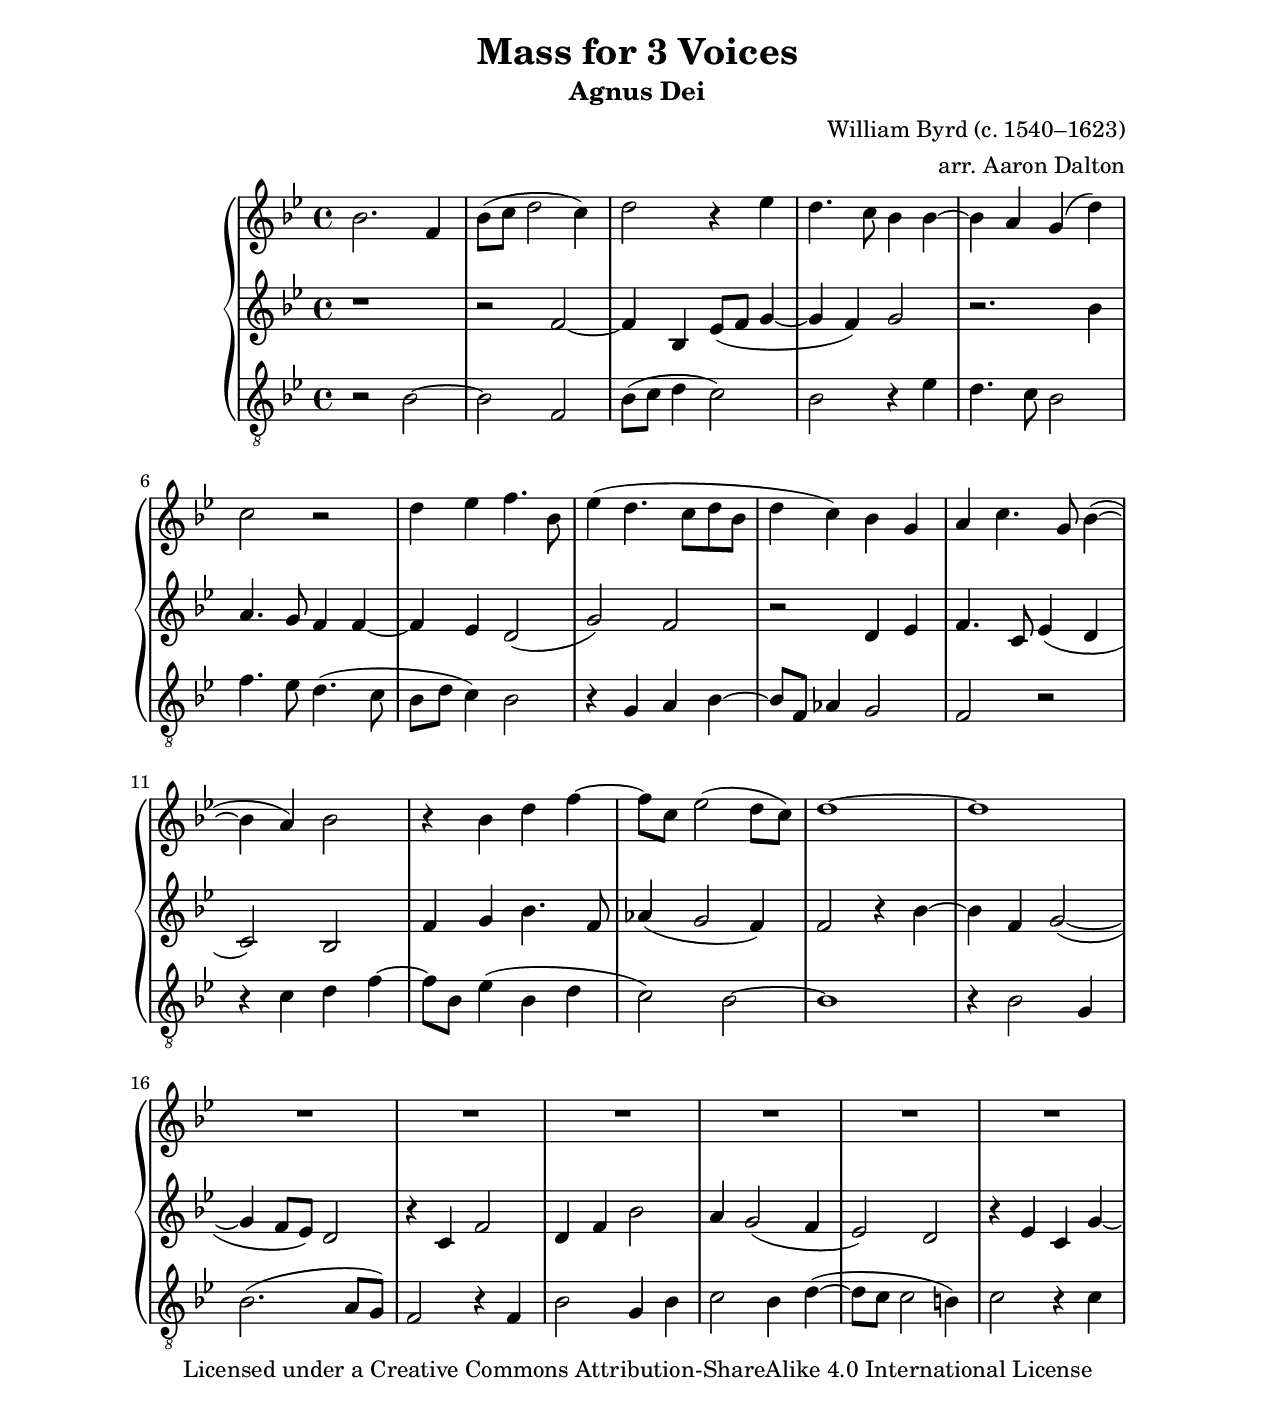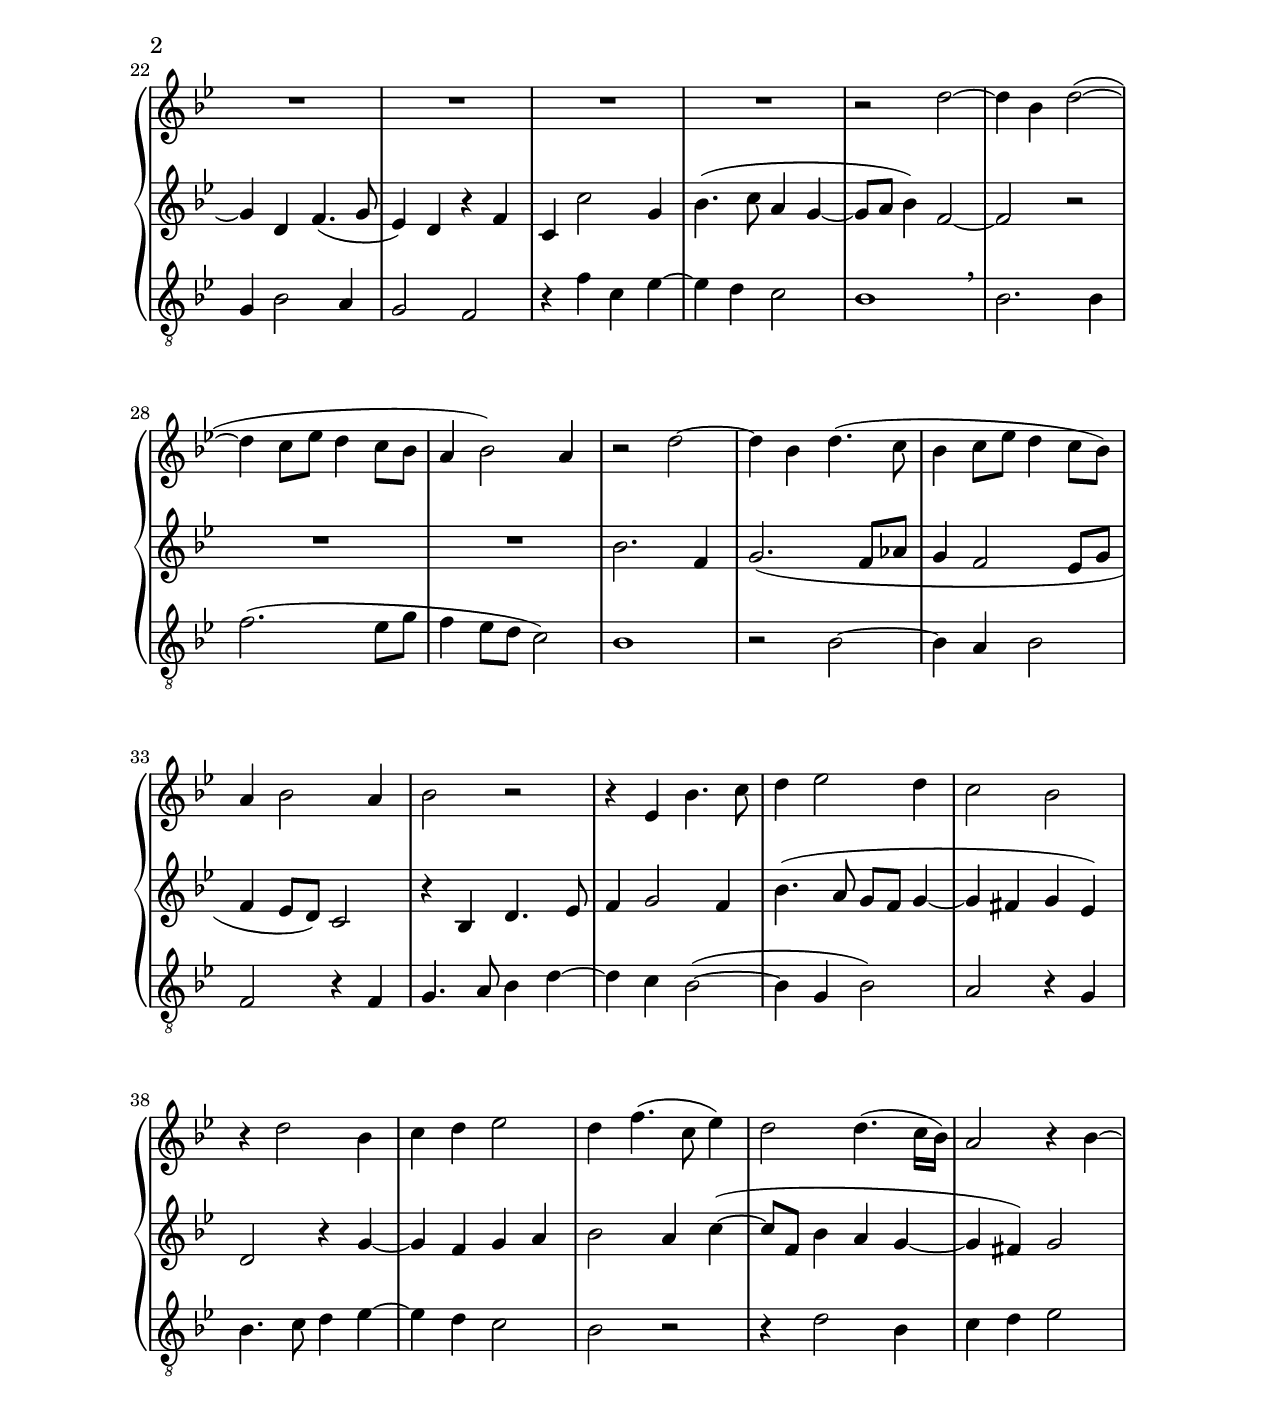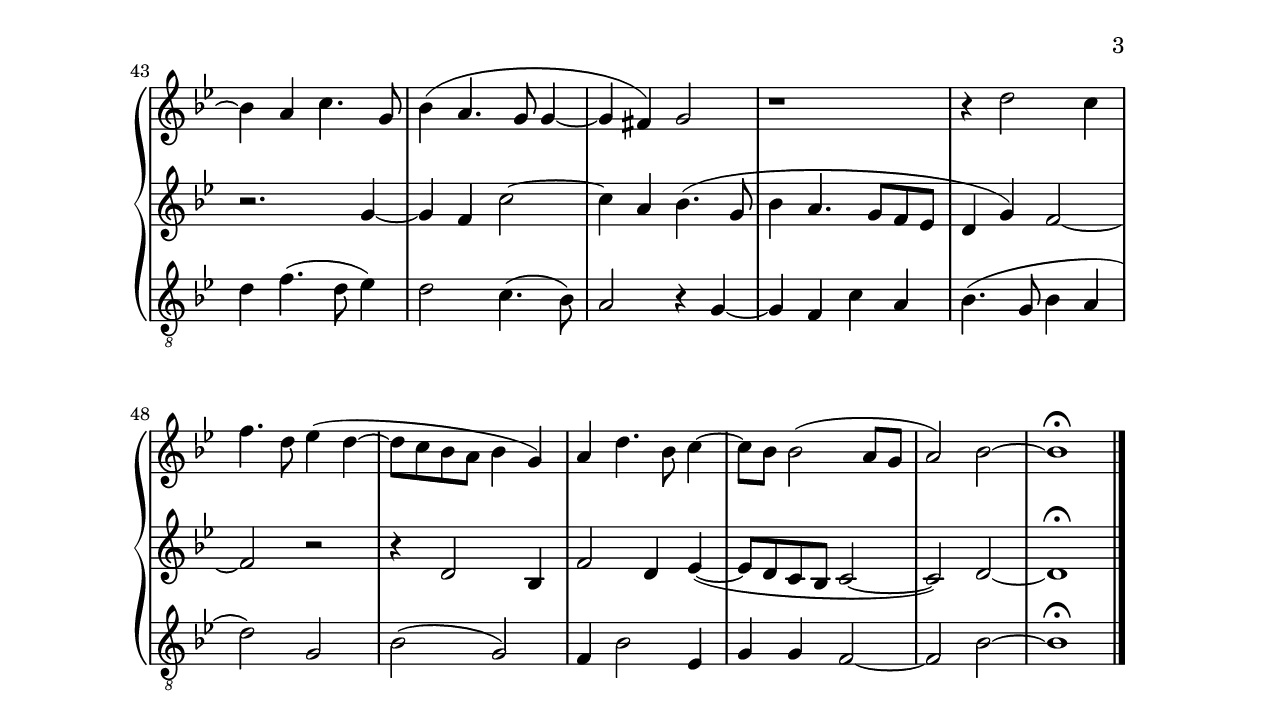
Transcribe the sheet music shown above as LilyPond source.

\version "2.18.2"

oneNotes = \transpose c f \relative c' {
    \time 4/4
    \key f \major
    f2. c4 | f8( g a2 g4) | a2 r4 bes | a4. g8 f4 f~ | f e d( a') | g2 r | a4 bes c4. f,8 | bes4( a4. g8 a f | a4 g) 
    f d | e g4. d8 f4~( | f e) f2 | r4 f a c4~ | c8 g bes2( a8 g) |
    a1~ | a1 | R1*10 | r2 a2~ | a4 f4 a2~( | a4 g8 bes  
    a4 g8 f | e4 f2) e4 | r2 a2~ | a4 f4 a4.( g8 | f4 g8 bes 
    a4 g8 f) | e4 f2 e4 | f2 r2 | r4 bes,4 f'4. g8 | a4 bes2 a4 |
    g2 f | r4 a2 f4 | g a bes2 | a4 c4.( g8 bes4) |
    a2 a4.( g16 f) | e2 r4 f4~ | f e g4. d8 | f4( e4. d8 d4~ | 
    d4 cis) d2 | r1 | r4 a'2 g4 | c4. a8 bes4( a4~ | 
    a8 g8 f e f4 d) | e a4. f8 g4~ | g8 f8 f2( e8 d | e2) f2~ | f1\fermata \bar "|."
}

twoNotes = \transpose c f \relative c' {
    \time 4/4
    \key f \major
    \clef "treble"
    r1 | r2 c2~ | c4 f, bes8( c d4~ | d c) d2 |
    r2. f4 | e4. d8 c4 c~ | c bes a2( | d) c | r2
    a4 bes | c4. g8 bes4( a | g2) f | c'4 d f4. c8 | ees4( d2 c4) |
    c2 r4 f4~ | f c d2~( | d4 c8 bes) a2 | r4 g c2 | a4 c f2 |
    e4 d2( c4 | bes2) a | r4 bes g d'~ | d a c4.( d8 | bes4) a r4 c4 |
    g4 g'2 d4 | f4.( g8 e4 d~ | d8 e f4) c2~ | c2 r2 | R1*2 |
    f2. c4 | d2.( c8 ees | d4 c2 bes8 d | c4 bes8 a) g2 |
    r4 f a4. bes8 | c4 d2 c4 | f4.( e8 d c d4~ |
    d cis d bes) | a2 r4 d4~ | d c d e | f2 e4 g~( |
    g8 c, f4 e d~ | d cis) d2 | r2. d4~ | d c g'2~ |
    g4 e f4.( d8 | f4 e4. d8 c bes | a4 d) c2~ | c2 r2 |
    r4 a2 f4 | c'2 a4 bes~( | bes8 a g f g2~ | g2) a2~ | a1\fermata \bar "|."
}

threeNotes = \transpose c f \relative c {
    \time 4/4
    \key f \major
    \clef "treble_8"
    r2 f2~ | f c | f8( g a4 g2) | f2 r4 bes |
    a4. g8 f2 | c'4. bes8 a4.( g8 | f8 a g4) f2 | r4 d e f~ | f8 c ees4
    d2 | c2 r2 | r4 g' a c~ | c8 f, bes4( f a | g2) f2~ |
    f1 | r4 f2 d4 | f2.( e8 d) | c2 r4 c | f2 d4 f |
    g2 f4 a4~( | a8 g g2 fis4) | g2 r4 g | d f2 e4 | d2 c |
    r4 c' g bes~ | bes a g2 | f1 \breathe | f2. f4 | c'2.(
    bes8 d | c4 bes8 a g2) | f1 | r2 f2~ | f4 e 
    f2 | c r4 c | d4. e8 f4 a~ | a g f2~( | f4 d f2) |
    e2 r4 d | f4. g8 a4 bes~ | bes a g2 | f2 r |
    r4 a2 f4 | g a bes2 | a4 c4.( a8 bes4) | a2 g4.( f8) |
    e2 r4 d~ | d c g' e | f4.( d8 f4 e | a2) d, |
    f2( d) | c4 f2 bes,4 | d4 d c2~ | c2 f2~ | f1\fermata \bar "|."
}


\paper {
  #(set-paper-size "letter")
  top-margin = 1\in
  bottom-margin = 1\in
  left-margin = 1\in
  right-margin = 1\in
}

\header {
    title = "Mass for 3 Voices"
    subtitle = "Agnus Dei"
    composer = "William Byrd (c. 1540–1623)"
    arranger = "arr. Aaron Dalton"
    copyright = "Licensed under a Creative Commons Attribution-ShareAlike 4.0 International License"
}

\score {
    \new GrandStaff <<
        \new Staff \oneNotes
        \new Staff \twoNotes
        \new Staff \threeNotes
    >>

    \layout {

    }

    \midi {
        \tempo 4 = 100
    }
}